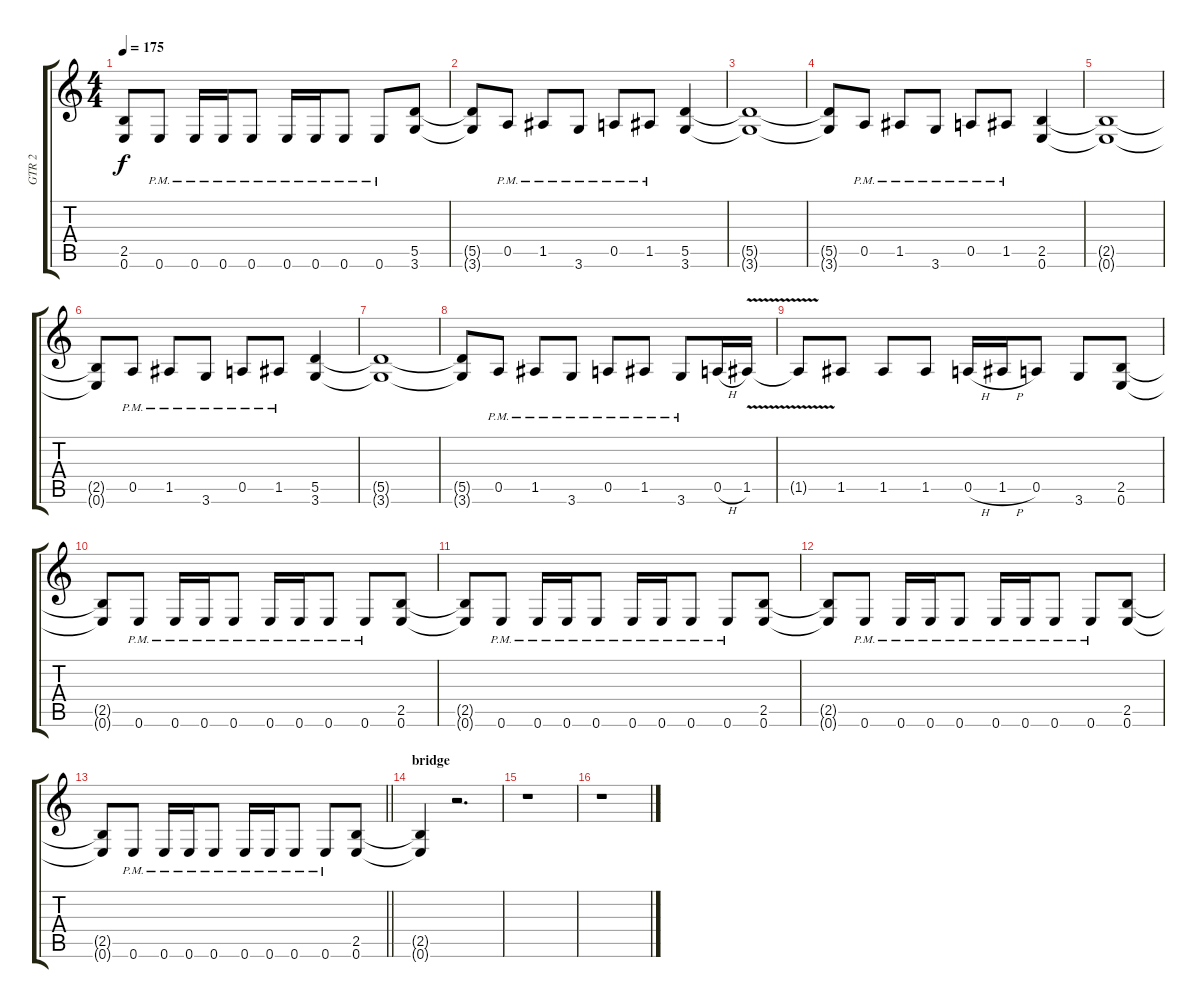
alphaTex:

\track ("GTR 2" "GTR 2") {instrument distortionguitar}
\staff {score tabs}
\tuning (E4 B3 G3 D3 A2 E2) {hide}
\ts (4 4)
\tempo 175
\clef g2
\ks c
(2.5 0.6).8{dy f} 0.6{pm}.8 0.6{pm}.16 0.6{pm}.16 0.6{pm}.8 0.6{pm}.16 0.6{pm}.16 0.6{pm}.8 0.6{pm}.8 (5.5 3.6).8 |
(5.5{t} 3.6{t}).8 0.5{pm}.8 1.5{pm}.8 3.6{pm}.8 0.5{pm}.8 1.5{pm}.8 (5.5 3.6).4 |
(5.5{t} 3.6{t}).1 |
(5.5{t} 3.6{t}).8 0.5{pm}.8 1.5{pm}.8 3.6{pm}.8 0.5{pm}.8 1.5{pm}.8 (2.5 0.6).4 |
(2.5{t} 0.6{t}).1 |
(2.5{t} 0.6{t}).8 0.5{pm}.8 1.5{pm}.8 3.6{pm}.8 0.5{pm}.8 1.5{pm}.8 (5.5 3.6).4 |
(5.5{t} 3.6{t}).1 |
(5.5{t} 3.6{t}).8 0.5{pm}.8 1.5{pm}.8 3.6{pm}.8 0.5{pm}.8 1.5{pm}.8 3.6{pm}.8 0.5{h}.16 1.5{v}.16 |
1.5{t}.8 1.5.8 1.5.8 1.5.8 0.5{h}.16 1.5{h}.16 0.5.8 3.6.8 (2.5 0.6).8 |
(2.5{t} 0.6{t}).8 0.6{pm}.8 0.6{pm}.16 0.6{pm}.16 0.6{pm}.8 0.6{pm}.16 0.6{pm}.16 0.6{pm}.8 0.6{pm}.8 (2.5 0.6).8 |
(2.5{t} 0.6{t}).8 0.6{pm}.8 0.6{pm}.16 0.6{pm}.16 0.6{pm}.8 0.6{pm}.16 0.6{pm}.16 0.6{pm}.8 0.6{pm}.8 (2.5 0.6).8 |
(2.5{t} 0.6{t}).8 0.6{pm}.8 0.6{pm}.16 0.6{pm}.16 0.6{pm}.8 0.6{pm}.16 0.6{pm}.16 0.6{pm}.8 0.6{pm}.8 (2.5 0.6).8 |
\barLineRight lightlight
(2.5{t} 0.6{t}).8 0.6{pm}.8 0.6{pm}.16 0.6{pm}.16 0.6{pm}.8 0.6{pm}.16 0.6{pm}.16 0.6{pm}.8 0.6{pm}.8 (2.5 0.6).8 |
\section ("" "bridge")
(2.5{t} 0.6{t}).4 r.2{d} |
r.1 |
r.1
